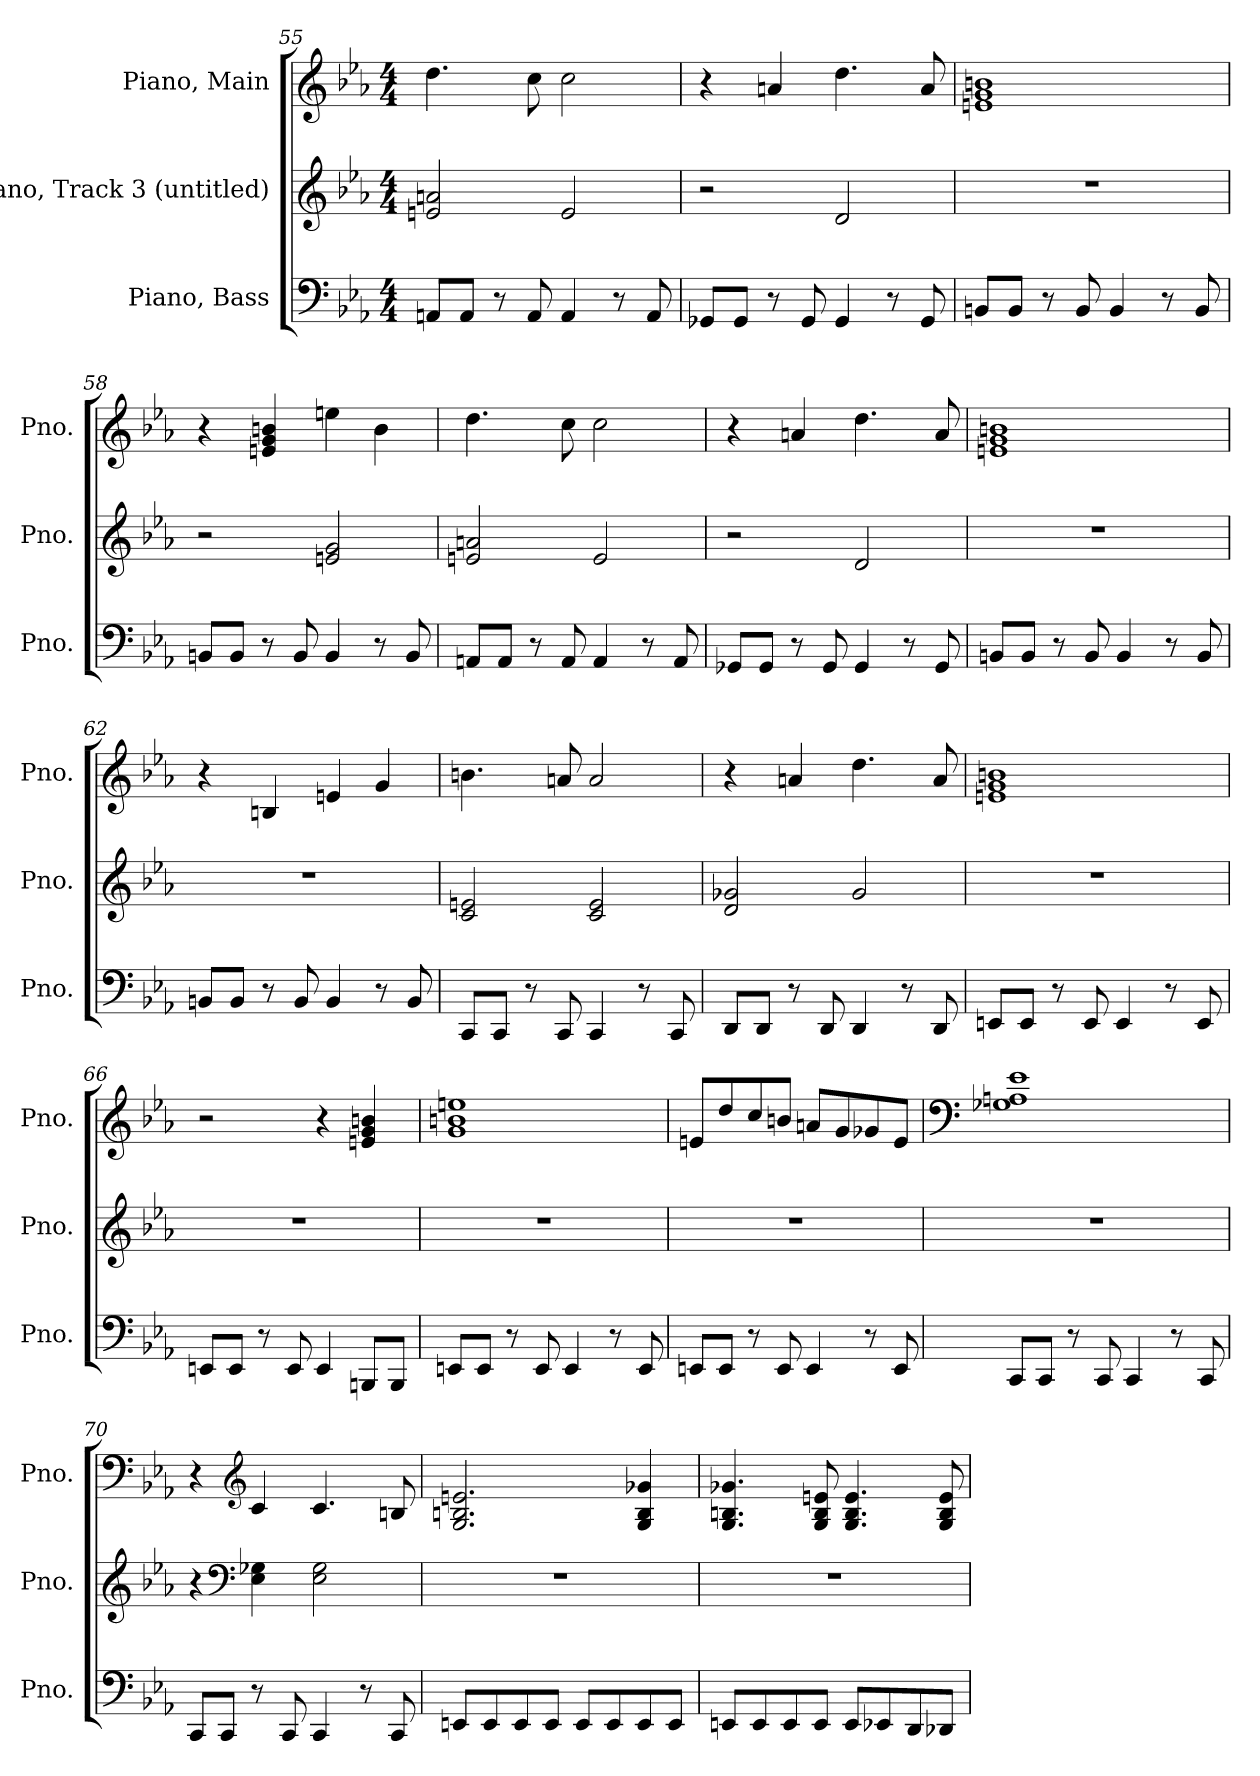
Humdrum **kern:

**kern	**kern	**kern
*part3	*part2	*part1
*staff3	*staff2	*staff1
*I"Piano, Bass	*I"Piano, Track 3 (untitled)	*I"Piano, Main
*I'Pno.	*I'Pno.	*I'Pno.
*clefF4	*clefG2	*clefG2
*k[b-e-a-]	*k[b-e-a-]	*k[b-e-a-]
*M4/4	*M4/4	*M4/4
=55	=55	=55
8AAn/L	2en/ 2an/	4.dd\
8AA/J	.	.
8r	.	.
8AA/	.	8cc\
4AA/	2e/	2cc\
8r	.	.
8AA/	.	.
=56	=56	=56
8GG-X/L	2r	4r
8GG-/J	.	.
8r	.	4an/
8GG-/	.	.
4GG-/	2d/	4.dd\
8r	.	.
8GG-/	.	8a/
!!LO:LB:g=z
=57	=57	=57
8BBn/L	1r	1en 1g 1bn
8BB/J	.	.
8r	.	.
8BB/	.	.
4BB/	.	.
8r	.	.
8BB/	.	.
=58	=58	=58
8BBn/L	2r	4r
8BB/J	.	.
8r	.	4en/ 4g/ 4bn/
8BB/	.	.
4BB/	2en/ 2g/	4een\
8r	.	4b\
8BB/	.	.
=59	=59	=59
8AAn/L	2en/ 2an/	4.dd\
8AA/J	.	.
8r	.	.
8AA/	.	8cc\
4AA/	2e/	2cc\
8r	.	.
8AA/	.	.
=60	=60	=60
8GG-X/L	2r	4r
8GG-/J	.	.
8r	.	4an/
8GG-/	.	.
4GG-/	2d/	4.dd\
8r	.	.
8GG-/	.	8a/
=61	=61	=61
8BBn/L	1r	1en 1g 1bn
8BB/J	.	.
8r	.	.
8BB/	.	.
4BB/	.	.
8r	.	.
8BB/	.	.
!!LO:LB:g=z
=62	=62	=62
8BBn/L	1r	4r
8BB/J	.	.
8r	.	4Bn/
8BB/	.	.
4BB/	.	4en/
8r	.	4g/
8BB/	.	.
=63	=63	=63
8CC/L	2c/ 2en/	4.bn\
8CC/J	.	.
8r	.	.
8CC/	.	8an/
4CC/	2c/ 2e/	2a/
8r	.	.
8CC/	.	.
=64	=64	=64
8DD/L	2d/ 2g-X/	4r
8DD/J	.	.
8r	.	4an/
8DD/	.	.
4DD/	2g-/	4.dd\
8r	.	.
8DD/	.	8a/
=65	=65	=65
8EEn/L	1r	1en 1g 1bn
8EE/J	.	.
8r	.	.
8EE/	.	.
4EE/	.	.
8r	.	.
8EE/	.	.
!!LO:LB:g=z
=66	=66	=66
8EEn/L	1r	2r
8EE/J	.	.
8r	.	.
8EE/	.	.
4EE/	.	4r
8BBBn/L	.	4en/ 4g/ 4bn/
8BBB/J	.	.
=67	=67	=67
8EEn/L	1r	1g 1bn 1een
8EE/J	.	.
8r	.	.
8EE/	.	.
4EE/	.	.
8r	.	.
8EE/	.	.
=68	=68	=68
8EEn/L	1r	8en/L
8EE/J	.	8dd/
8r	.	8cc/
8EE/	.	8bn/J
4EE/	.	8an/L
.	.	8g/
8r	.	8g-X/
8EE/	.	8e/J
!!LO:PB:g=z
=69	=69	=69
*	*	*clefF4
8CC/L	1r	1G-X 1An 1e-
8CC/J	.	.
8r	.	.
8CC/	.	.
4CC/	.	.
8r	.	.
8CC/	.	.
=70	=70	=70
8CC/L	4r	4r
8CC/J	.	.
*	*clefF4	*clefG2
8r	4E-\ 4G-X\	4c/
8CC/	.	.
4CC/	2E-\ 2G-\	4.c/
8r	.	.
8CC/	.	8Bn/
=71	=71	=71
8EEn/L	1r	2.G/ 2.Bn/ 2.en/
8EE/	.	.
8EE/	.	.
8EE/J	.	.
8EE/L	.	.
8EE/	.	.
8EE/	.	4G/ 4B/ 4g-X/
8EE/J	.	.
!!LO:LB:g=z
=72	=72	=72
8EEn/L	1r	4.G/ 4.Bn/ 4.g-X/
8EE/	.	.
8EE/	.	.
8EE/J	.	8G/ 8B/ 8en/
8EE/L	.	4.G/ 4.B/ 4.e/
8EE-X/	.	.
8DD/	.	.
8DD-X/J	.	8G/ 8B/ 8e/
=	=	=
*-	*-	*-
